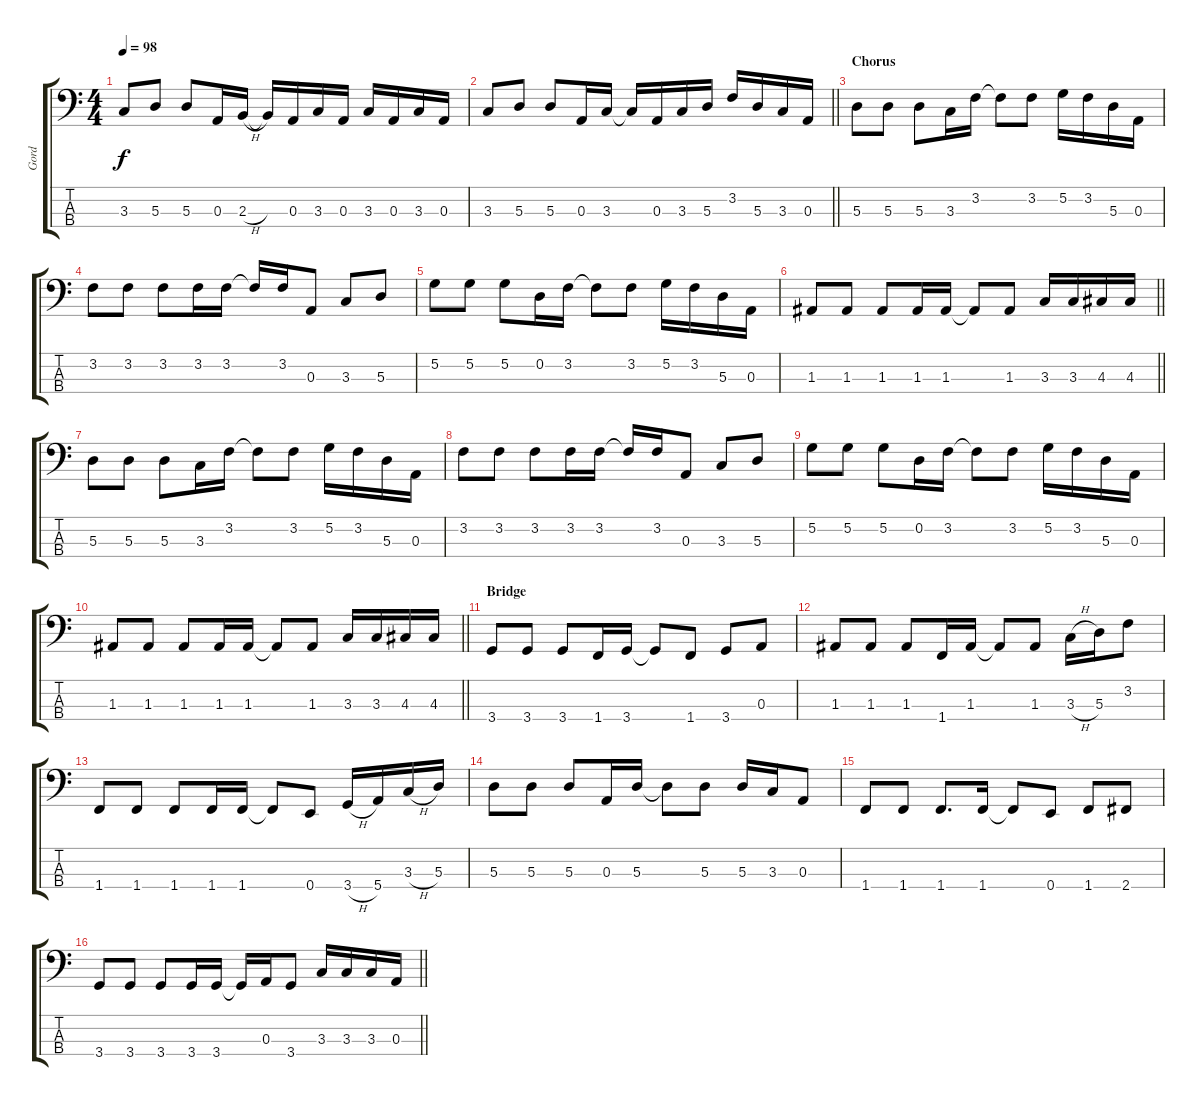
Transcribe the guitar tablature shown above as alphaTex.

\track ("Gord" "Gord") {instrument electricbasspick}
\staff {score tabs}
\tuning (G2 D2 A1 E1) {hide}
\ts (4 4)
\tempo 98
\clef f4
\ks c
3.3.8{dy f} 5.3.8 5.3.8 0.3.16 2.3{h}.16 2.3{t}.16 0.3.16 3.3.16 0.3.16 3.3.16 0.3.16 3.3.16 0.3.16 |
\barLineRight lightlight
3.3.8 5.3.8 5.3.8 0.3.16 3.3.16 3.3{t}.16 0.3.16 3.3.16 5.3.16 3.2.16 5.3.16 3.3.16 0.3.16 |
\section ("" "Chorus")
5.3.8 5.3.8 5.3.8 3.3.16 3.2.16 3.2{t}.8 3.2.8 5.2.16 3.2.16 5.3.16 0.3.16 |
3.2.8 3.2.8 3.2.8 3.2.16 3.2.16 3.2{t}.16 3.2.16 0.3.8 3.3.8 5.3.8 |
5.2.8 5.2.8 5.2.8 0.2.16 3.2.16 3.2{t}.8 3.2.8 5.2.16 3.2.16 5.3.16 0.3.16 |
\barLineRight lightlight
1.3.8 1.3.8 1.3.8 1.3.16 1.3.16 1.3{t}.8 1.3.8 3.3.16 3.3.16 4.3.16 4.3.16 |
5.3.8 5.3.8 5.3.8 3.3.16 3.2.16 3.2{t}.8 3.2.8 5.2.16 3.2.16 5.3.16 0.3.16 |
3.2.8 3.2.8 3.2.8 3.2.16 3.2.16 3.2{t}.16 3.2.16 0.3.8 3.3.8 5.3.8 |
5.2.8 5.2.8 5.2.8 0.2.16 3.2.16 3.2{t}.8 3.2.8 5.2.16 3.2.16 5.3.16 0.3.16 |
\barLineRight lightlight
1.3.8 1.3.8 1.3.8 1.3.16 1.3.16 1.3{t}.8 1.3.8 3.3.16 3.3.16 4.3.16 4.3.16 |
\section ("" "Bridge")
3.4.8 3.4.8 3.4.8 1.4.16 3.4.16 3.4{t}.8 1.4.8 3.4.8 0.3.8 |
1.3.8 1.3.8 1.3.8 1.4.16 1.3.16 1.3{t}.8 1.3.8 3.3{h}.16 5.3.16 3.2.8 |
1.4.8 1.4.8 1.4.8 1.4.16 1.4.16 1.4{t}.8 0.4.8 3.4{h}.16 5.4.16 3.3{h}.16 5.3.16 |
5.3.8 5.3.8 5.3.8 0.3.16 5.3.16 5.3{t}.8 5.3.8 5.3.16 3.3.16 0.3.8 |
1.4.8 1.4.8 1.4.8{d} 1.4.16 1.4{t}.8 0.4.8 1.4.8 2.4.8 |
\barLineRight lightlight
3.4.8 3.4.8 3.4.8 3.4.16 3.4.16 3.4{t}.16 0.3.16 3.4.8 3.3.16 3.3.16 3.3.16 0.3.16
